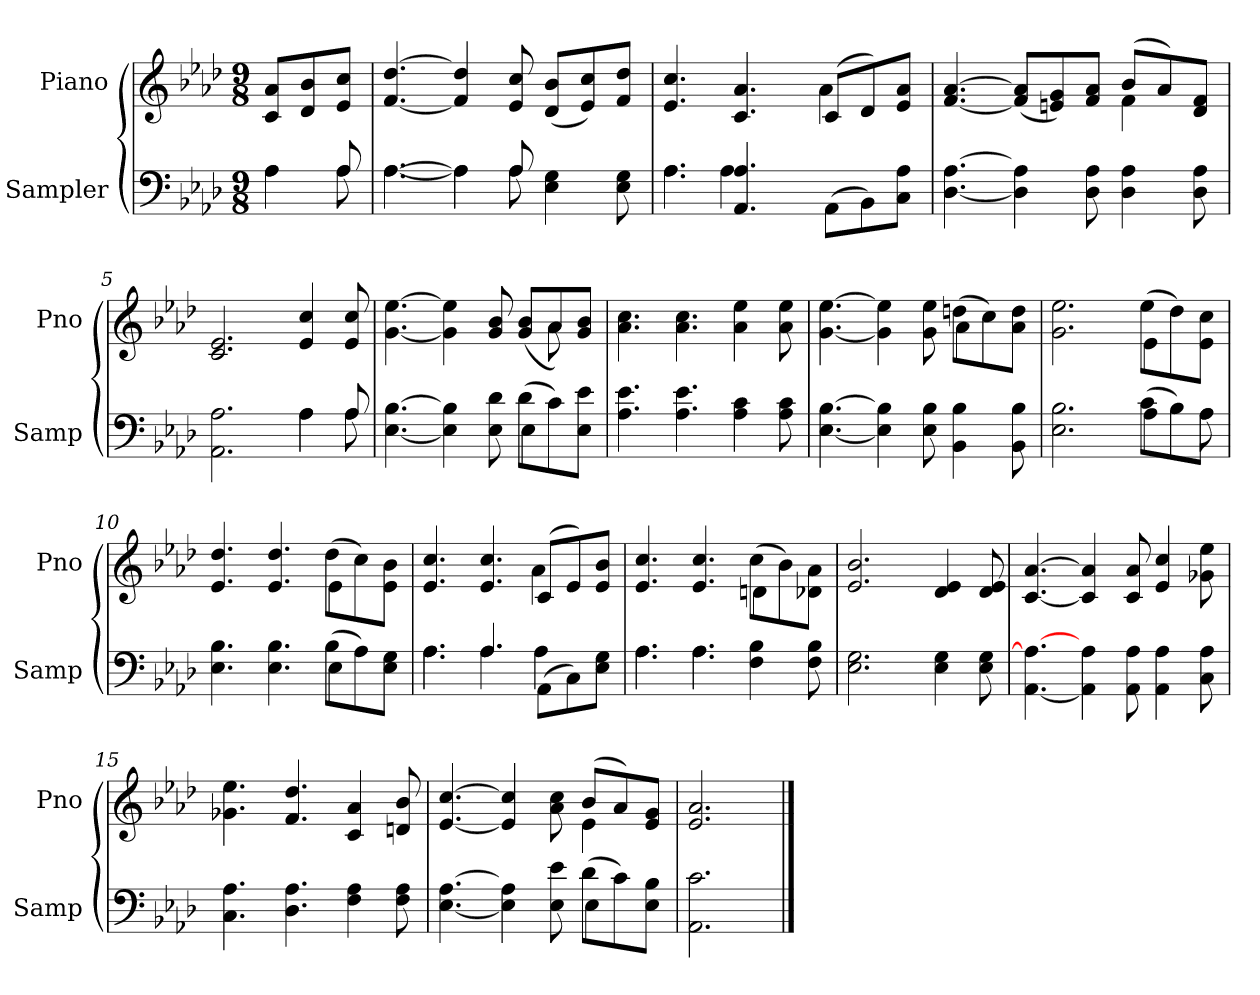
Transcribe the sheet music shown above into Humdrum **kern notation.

**kern	**kern
*part2	*part1
*staff2	*staff1
*I"Sampler	*I"Piano
*I'Samp	*I'Pno
*clefF4	*clefG2
*k[b-e-a-d-]	*k[b-e-a-d-]
*A-:	*A-:
*M9/8	*M9/8
=1	=1
*^	*
4A-\	4A-	8c/ 8a-/L
.	.	8d-/ 8b-/
8A-/	8A-	8e-/ 8cc/J
=2	=2	=2
[4.A-\	[4.A-	[4.f [4.dd-
4A-\]	4A-]	4f] 4dd-]
8A-/	8A-	8e- 8cc
4E-\ 4G\	4.ryy	(8d-/ 8b-/L
.	.	8e-/ 8cc/)
8E-\ 8G\	.	8f/ 8dd-/J
=3	=3	=3
*	*	*^
4.A-\	4.A-	4.e- 4.cc	2.ryy
4.AA- 4.A-	4A-	4.c 4.a-	.
.	2ryy	.	.
(8AA-\L	.	(8c/L	4a-
8BB-\)	.	8d-/)	.
8C\ 8A-\J	.	8e-/ 8a-/J	8ryy
*v	*v	*	*
=4	=4	=4
[4.D- [4.A-	[4.f [4.a-	2.ryy
4D-] 4A-]	(8f]/ 8a-]/L	.
.	8en/ 8g/)	.
8D- 8A-	8f/ 8a-/J	.
4D- 4A-	(8b-/L	4f
.	8a-/)	.
8D- 8A-	8d-/ 8f/J	8ryy
*	*v	*v
=5	=5
*^	*
2.AA- 2.A-	2.ryy	2.c 2.e-
4A-\	4A-	4e- 4cc
8A-/	8A-	8e- 8cc
=6	=6	=6
*	*	*^
[4.E- [4.B-	2.ryy	[4.g [4.ee-	2..ryy
4E-] 4B-]	.	4g] 4ee-]	.
8E- 8d-	.	8g 8b-	.
(8d-\L	4E-	(8g/ 8b-/L	.
8c\)	.	8a-/)	8a-
8E-\ 8e-\J	8ryy	8g/ 8b-/J	8ryy
*v	*v	*	*
*	*v	*v
=7	=7
4.A- 4.e-	4.a- 4.cc
4.A- 4.e-	4.a- 4.cc
4A- 4c	4a- 4ee-
8A- 8c	8a- 8ee-
=8	=8
*	*^
[4.E- [4.B-	[4.g [4.ee-	2.ryy
4E-] 4B-]	4g] 4ee-]	.
8E- 8B-	8g 8ee-	.
4BB- 4B-	(8ddn\L	4a-
.	8cc\)	.
8BB- 8B-	8a-\ 8dd\J	8ryy
=9	=9	=9
*^	*	*
2.E- 2.B-	2.ryy	2.g 2.ee-	2.ryy
(8c\L	4A-	(8ee-\L	4e-
8B-\)	.	8dd-\)	.
8A-\J	8A-	8e-\ 8cc\J	8ryy
=10	=10	=10	=10
4.E- 4.B-	2.ryy	4.e- 4.dd-	2.ryy
4.E- 4.B-	.	4.e- 4.dd-	.
(8B-\L	4E-	(8dd-\L	4e-
8A-\)	.	8cc\)	.
8E-\ 8G\J	8ryy	8e-\ 8b-\J	8ryy
=11	=11	=11	=11
4.A-\	4.A-	4.e- 4.cc	2.ryy
4.A-/	4.A-	4.e- 4.cc	.
(8AA-\L	4A-	(8c/L	4a-
8C\)	.	8e-/)	.
8E-\ 8G\J	8ryy	8e-/ 8b-/J	8ryy
=12	=12	=12	=12
4.A-\	4.A-	4.e- 4.cc	2.ryy
4.A-\	4.A-	4.e- 4.cc	.
4F 4B-	4.ryy	(8cc\L	4dn
.	.	8b-\)	.
8F 8B-	.	8d-\ 8a-\J	8ryy
*v	*v	*	*
*	*v	*v
=13	=13
2.E- 2.G	2.e- 2.b-
4E- 4G	4d- 4e-
8E- 8G	8d- 8e-
=14	=14
[4.AA- 4.A-_	[4.c [4.a-
4AA-] 4A-	4c] 4a-]
8AA- 8A-	8c 8a-
4AA- 4A-	4e- 4cc
8C 8A-	8g-X 8ee-
=15	=15
4.C 4.A-	4.g-X 4.ee-
4.D- 4.A-	4.f 4.dd-
4F 4A-	4c 4a-
8F 8A-	8dn 8b-
=16	=16
*^	*^
[4.E- [4.A-	2.ryy	[4.e- [4.cc	2.ryy
4E-] 4A-]	.	4e-] 4cc]	.
8E- 8e-	.	8a- 8cc	.
(8d-\L	4E-	(8b-/L	4e-
8c\)	.	8a-/)	.
8E-\ 8B-\J	8ryy	8e-/ 8g/J	8ryy
*v	*v	*	*
*	*v	*v
=17	=17
2.AA- 2.c	2.e- 2.a-
==	==
*-	*-
